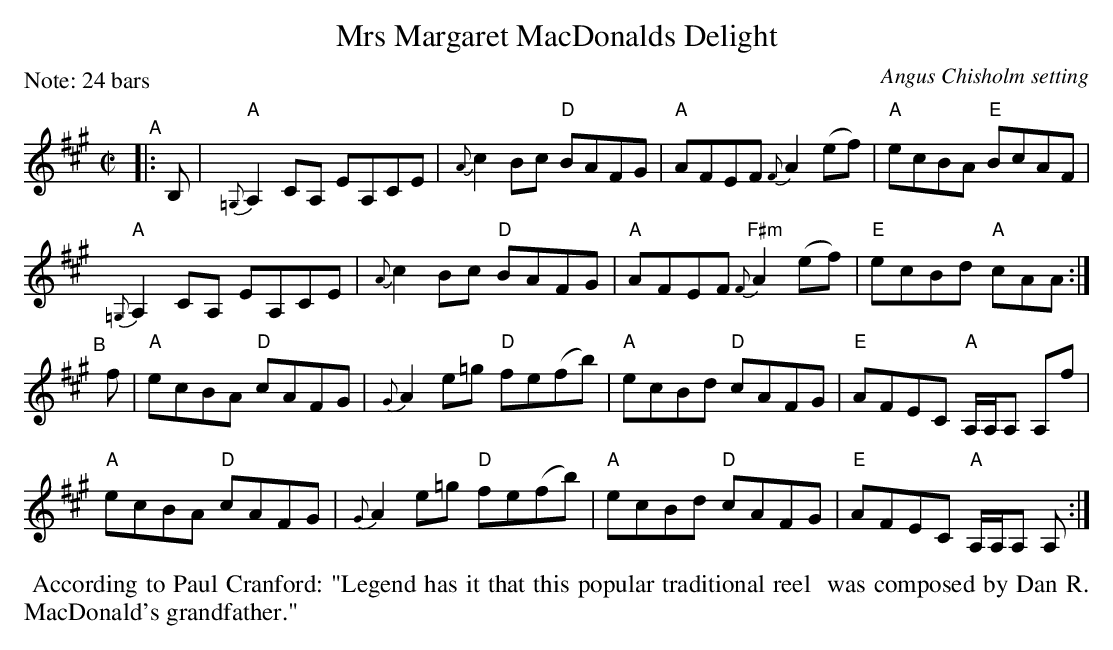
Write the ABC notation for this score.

X:1
T: Mrs Margaret MacDonalds Delight
O: Angus Chisholm setting
M: C|
L: 1/8
P: Note: 24 bars
K: A
"^A"|: B, |\
"A"{=G,}A,2 CA, EA,CE | {A}c2Bc "D"BAFG | "A"AFEF {F}A2(ef) | "A"ecBA "E"BcAF |
"A"{=G,}A,2 CA, EA,CE | {A}c2Bc "D"BAFG | "A"AFEF "F#m"{F}A2(ef) | "E"ecBd "A"cAA :|
"^B"[|] f |\
"A"ecBA "D"cAFG | {G}A2e=g "D"fe(fb) | "A"ecBd "D"cAFG | "E"AFEC "A"A,/A,/A, A,f |
"A"ecBA "D"cAFG | {G}A2e=g "D"fe(fb) | "A"ecBd "D"cAFG | "E"AFEC "A"A,/A,/A, A, :|
